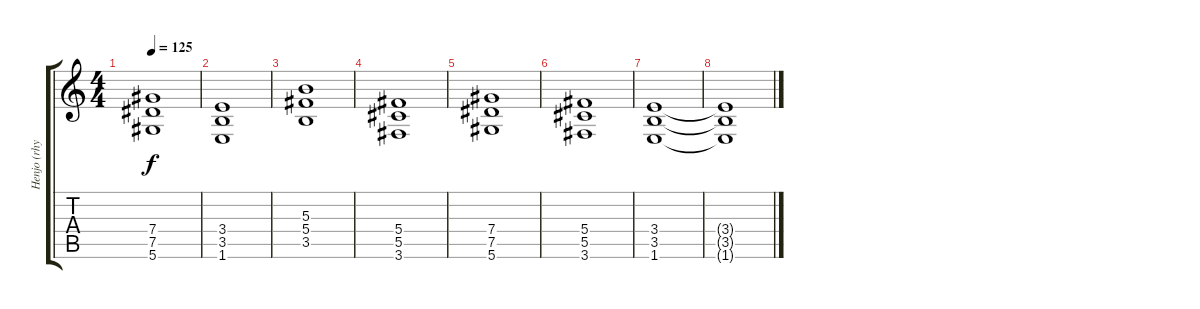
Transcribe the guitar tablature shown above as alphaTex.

\track ("Henjo (rhythm)" "Henjo (rhy") {instrument distortionguitar}
\staff {score tabs}
\tuning (Eb4 Bb3 Gb3 Db3 Ab2 Eb2) {hide}
\ts (4 4)
\tempo 125
\clef g2
\ks c
(7.4 7.5 5.6).1{dy f volume 4} |
(3.4 3.5 1.6).1 |
(5.3 5.4 3.5).1 |
(5.4 5.5 3.6).1 |
(7.4 7.5 5.6).1{volume 0} |
(5.4 5.5 3.6).1 |
(3.4 3.5 1.6).1 |
(3.4{t} 3.5{t} 1.6{t}).1
